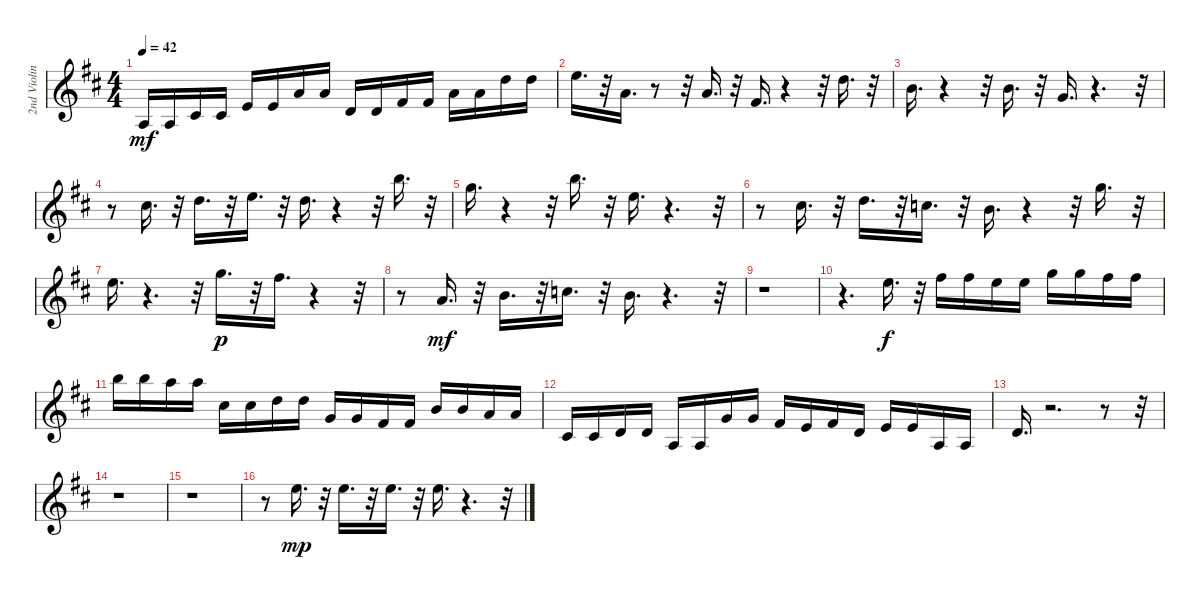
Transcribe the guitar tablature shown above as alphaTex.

\track ("2nd Violin" "2nd Violin") {mute instrument stringensemble2}
\staff {score}
\tuning (E4 B3 G3 D3 A2 E2) {hide}
\ts (4 4)
\tempo 42
\clef g2
\ks d
2.3.16{dy mf} 2.3.16 2.2.16 2.2.16 0.1.16 0.1.16 5.1.16 5.1.16 3.2.16 3.2.16 2.1.16 2.1.16 5.1.16 5.1.16 10.1.16 10.1.16 |
12.1.16{d} r.32 10.2.16{d} r.8 r.32 10.2.16{d} r.32 11.3.16{d} r.4 r.32 10.1.16{d} r.32 |
12.2.16{d} r.4 r.32 12.2.16{d} r.32 12.3.16{d} r.4{d} r.32 |
r.8 9.1.16{d} r.32 10.1.16{d} r.32 12.1.16{d} r.32 10.1.16{d} r.4 r.32 19.1.16{d} r.32 |
15.1.16{d} r.4 r.32 19.1.16{d} r.32 17.2.16{d} r.4{d} r.32 |
r.8 18.3.16{d} r.32 19.3.16{d} r.32 17.3.16{d} r.32 16.3.16{d} r.4 r.32 15.1.16{d} r.32 |
17.2.16{d} r.4{d} r.32 15.1.16{d dy p} r.32 14.1.16{d} r.4 r.32 |
r.8 14.3.16{d dy mf} r.32 12.2.16{d} r.32 13.2.16{d} r.32 12.2.16{d} r.4{d} r.32 |
r.1 |
r.4{d} 12.1.16{d dy f} r.32 14.1.16 14.1.16 12.1.16 12.1.16 15.1.16 15.1.16 14.1.16 14.1.16 |
19.1.16 19.1.16 17.1.16 17.1.16 18.3.16 18.3.16 19.3.16 19.3.16 17.4.16 17.4.16 16.4.16 16.4.16 16.3.16 16.3.16 14.3.16 14.3.16 |
11.4.16 11.4.16 12.4.16 12.4.16 12.5.16 12.5.16 12.3.16 12.3.16 11.3.16 9.3.16 11.3.16 12.4.16 0.1.16 0.1.16 2.3.16 2.3.16 |
3.2.16{d} r.2{d} r.8 r.32 |
r.1 |
r.1 |
r.8 12.1.16{d dy mp} r.32 12.1.16{d} r.32 12.1.16{d} r.32 12.1.16{d} r.4{d} r.32
